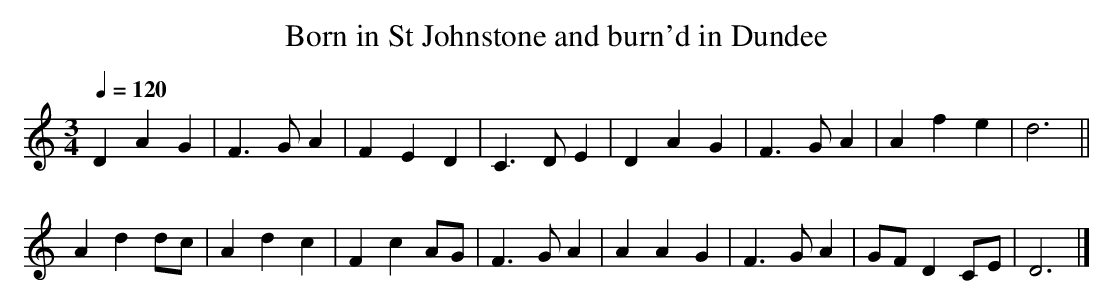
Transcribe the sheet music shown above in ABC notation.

X:1
T:Born in St Johnstone and burn'd in Dundee
M:3/4
L:1/4
Q:1/4=120
K:DDor
DAG   |F>GA|FED   |C>DE|DAG|F>GA|A   fe   |d3||
Add/c/|A dc|FcA/G/|F>GA|AAG|F>GA|G/F/DC/E/|D3|]
